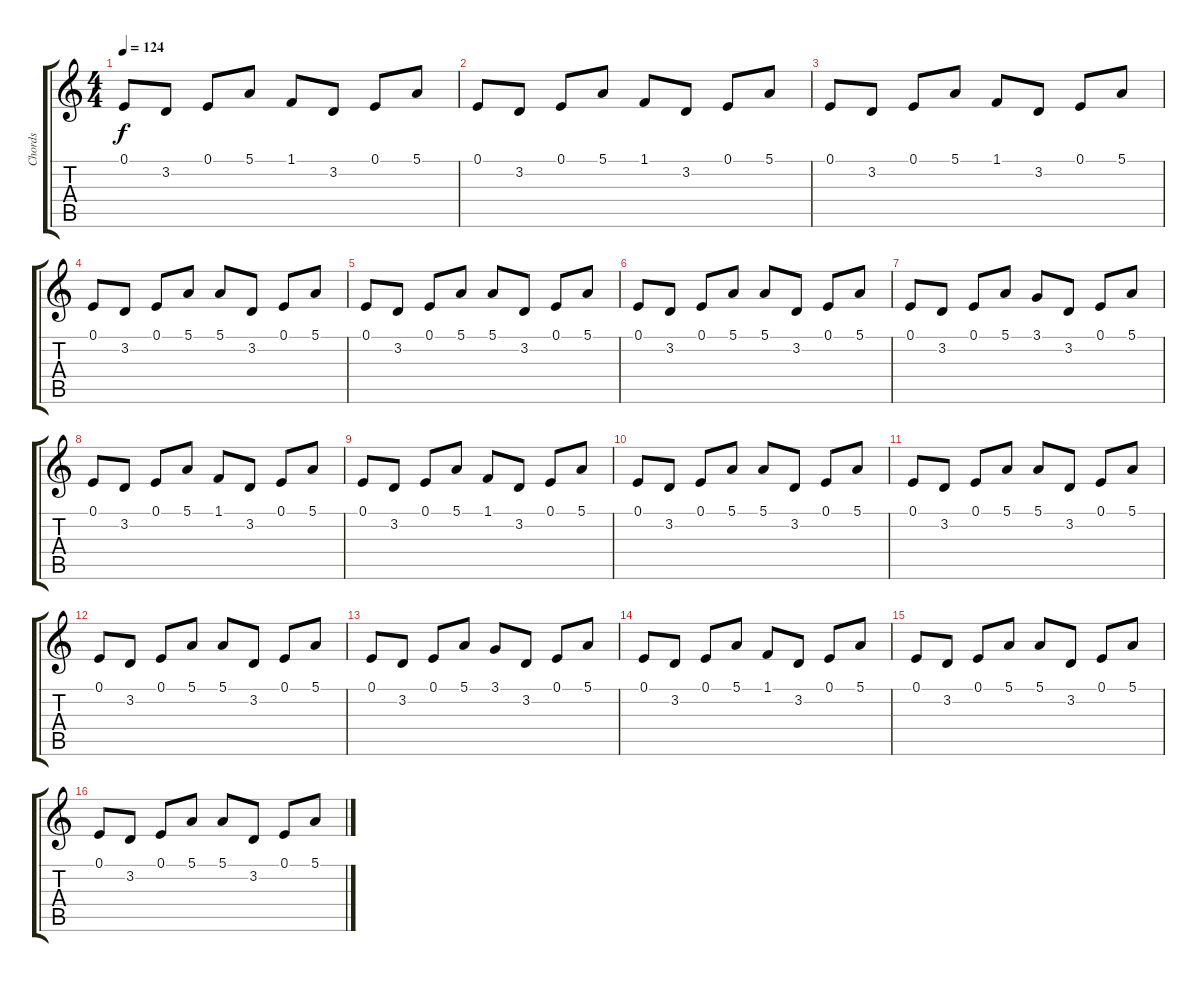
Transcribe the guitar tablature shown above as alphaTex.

\track ("Chords" "Chords") {instrument acousticgrandpiano}
\staff {score tabs}
\tuning (E4 B3 G3 D3 A2 E2) {hide}
\ts (4 4)
\tempo 124
\clef g2
\ks c
0.1.8{dy f} 3.2.8 0.1.8 5.1.8 1.1.8 3.2.8 0.1.8 5.1.8 |
0.1.8 3.2.8 0.1.8 5.1.8 1.1.8 3.2.8 0.1.8 5.1.8 |
0.1.8 3.2.8 0.1.8 5.1.8 1.1.8 3.2.8 0.1.8 5.1.8 |
0.1.8 3.2.8 0.1.8 5.1.8 5.1.8 3.2.8 0.1.8 5.1.8 |
0.1.8 3.2.8 0.1.8 5.1.8 5.1.8 3.2.8 0.1.8 5.1.8 |
0.1.8 3.2.8 0.1.8 5.1.8 5.1.8 3.2.8 0.1.8 5.1.8 |
0.1.8 3.2.8 0.1.8 5.1.8 3.1.8 3.2.8 0.1.8 5.1.8 |
0.1.8 3.2.8 0.1.8 5.1.8 1.1.8 3.2.8 0.1.8 5.1.8 |
0.1.8 3.2.8 0.1.8 5.1.8 1.1.8 3.2.8 0.1.8 5.1.8 |
0.1.8 3.2.8 0.1.8 5.1.8 5.1.8 3.2.8 0.1.8 5.1.8 |
0.1.8 3.2.8 0.1.8 5.1.8 5.1.8 3.2.8 0.1.8 5.1.8 |
0.1.8 3.2.8 0.1.8 5.1.8 5.1.8 3.2.8 0.1.8 5.1.8 |
0.1.8 3.2.8 0.1.8 5.1.8 3.1.8 3.2.8 0.1.8 5.1.8 |
0.1.8 3.2.8 0.1.8 5.1.8 1.1.8 3.2.8 0.1.8 5.1.8 |
0.1.8 3.2.8 0.1.8 5.1.8 5.1.8 3.2.8 0.1.8 5.1.8 |
0.1.8 3.2.8 0.1.8 5.1.8 5.1.8 3.2.8 0.1.8 5.1.8
